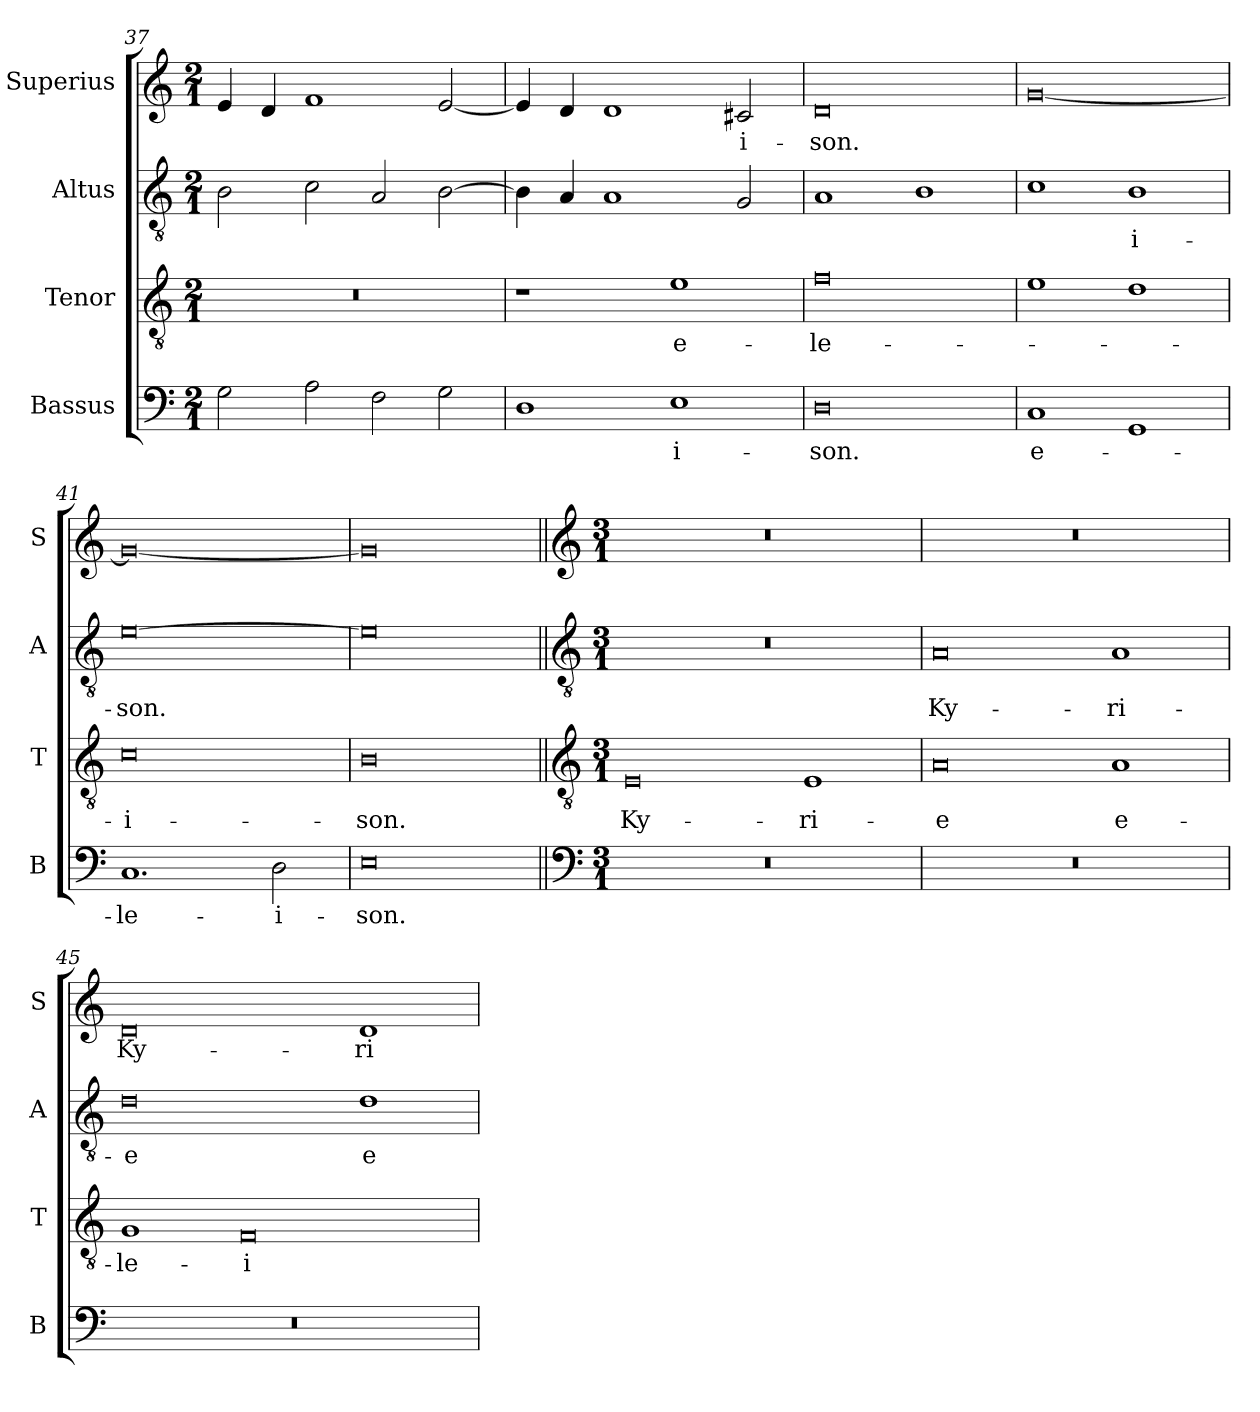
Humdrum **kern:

**kern	**text	**kern	**text	**kern	**text	**kern	**text
*part4	*part4	*part3	*part3	*part2	*part2	*part1	*part1
*staff4	*staff4	*staff3	*staff3	*staff2	*staff2	*staff1	*staff1
*I"Bassus	*	*I"Tenor	*	*I"Altus	*	*I"Superius	*
*I'B	*	*I'T	*	*I'A	*	*I'S	*
*clefF4	*	*clefGv2	*	*clefGv2	*	*clefG2	*
*k[]	*	*k[]	*	*k[]	*	*k[]	*
*M2/1	*	*M2/1	*	*M2/1	*	*M2/1	*
=37	=37	=37	=37	=37	=37	=37	=37
2G	.	0r	.	2B	.	4e	.
.	.	.	.	.	.	4d	.
2A	.	.	.	2c	.	1f	.
2F	.	.	.	2A	.	.	.
2G	.	.	.	[2B	.	[2e	.
=38	=38	=38	=38	=38	=38	=38	=38
1D	.	1r	.	4B]	.	4e]	.
.	.	.	.	4A	.	4d	.
.	.	.	.	1A	.	1d	.
1E	-i-	1e	e-	.	.	.	.
.	.	.	.	2G	.	2c#X	-i-
=39	=39	=39	=39	=39	=39	=39	=39
0D	-son.	0f	-le-	1A	.	0d	-son.
.	.	.	.	1B	.	.	.
=40	=40	=40	=40	=40	=40	=40	=40
1C	e-	1e	.	1c	.	[0g	.
1GG	.	1d	.	1B	-i-	.	.
=41	=41	=41	=41	=41	=41	=41	=41
1.C	-le-	0c	-i-	[0e	-son.	0g_	.
2D	-i-	.	.	.	.	.	.
=42	=42	=42	=42	=42	=42	=42	=42
0E	-son.	0B	-son.	0e]	.	0g]	.
!!LO:LB:g=z
=43||	=43||	=43||	=43||	=43||	=43||	=43||	=43||
*clefF4	*	*clefGv2	*	*clefGv2	*	*clefG2	*
*k[]	*	*k[]	*	*k[]	*	*k[]	*
*M3/1	*	*M3/1	*	*M3/1	*	*M3/1	*
0.r	.	0E	Ky-	0.r	.	0.r	.
.	.	1E	-ri-	.	.	.	.
=44	=44	=44	=44	=44	=44	=44	=44
0.r	.	0A	-e	0A	Ky-	0.r	.
.	.	1A	e-	1A	-ri-	.	.
=45	=45	=45	=45	=45	=45	=45	=45
0.r	.	1G	-le-	0d	-e	0d	Ky-
.	.	0F	-i-	.	.	.	.
.	.	.	.	1d	e-	1d	-ri-
=	=	=	=	=	=	=	=
*-	*-	*-	*-	*-	*-	*-	*-
